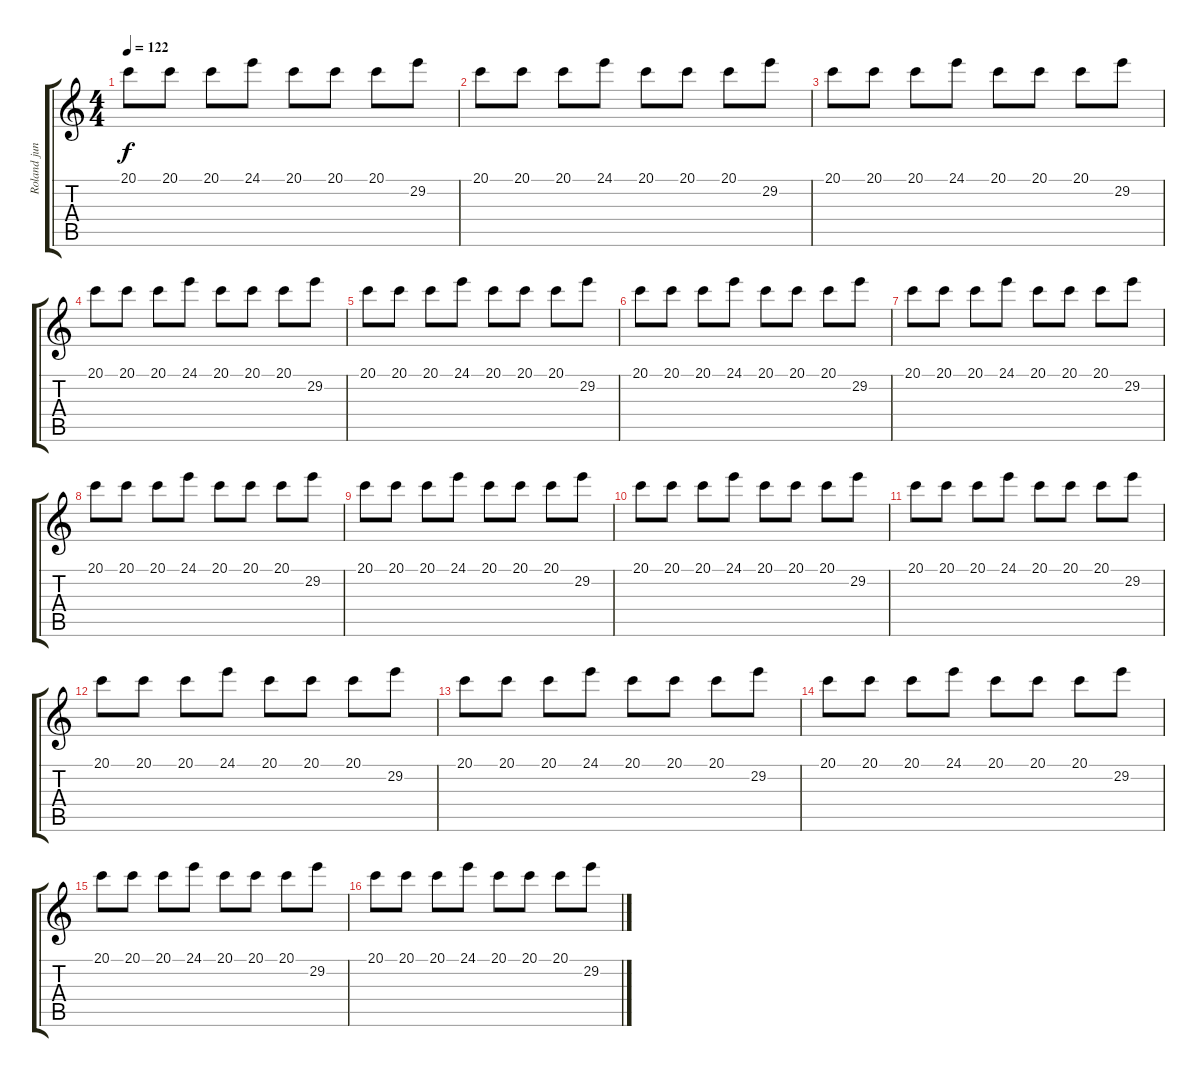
\track ("Roland juno DI" "Roland jun") {instrument lead2sawtooth}
\staff {score tabs}
\tuning (E4 B3 G3 D3 A2 E2) {hide}
\ts (4 4)
\tempo 122
\clef g2
\ks c
20.1.8{dy f} 20.1.8 20.1.8 24.1.8 20.1.8 20.1.8 20.1.8 29.2.8 |
20.1.8 20.1.8 20.1.8 24.1.8 20.1.8 20.1.8 20.1.8 29.2.8 |
20.1.8 20.1.8 20.1.8 24.1.8 20.1.8 20.1.8 20.1.8 29.2.8 |
20.1.8 20.1.8 20.1.8 24.1.8 20.1.8 20.1.8 20.1.8 29.2.8 |
20.1.8 20.1.8 20.1.8 24.1.8 20.1.8 20.1.8 20.1.8 29.2.8 |
20.1.8 20.1.8 20.1.8 24.1.8 20.1.8 20.1.8 20.1.8 29.2.8 |
20.1.8 20.1.8 20.1.8 24.1.8 20.1.8 20.1.8 20.1.8 29.2.8 |
20.1.8 20.1.8 20.1.8 24.1.8 20.1.8 20.1.8 20.1.8 29.2.8 |
20.1.8 20.1.8 20.1.8 24.1.8 20.1.8 20.1.8 20.1.8 29.2.8 |
20.1.8 20.1.8 20.1.8 24.1.8 20.1.8 20.1.8 20.1.8 29.2.8 |
20.1.8 20.1.8 20.1.8 24.1.8 20.1.8 20.1.8 20.1.8 29.2.8 |
20.1.8 20.1.8 20.1.8 24.1.8 20.1.8 20.1.8 20.1.8 29.2.8 |
20.1.8 20.1.8 20.1.8 24.1.8 20.1.8 20.1.8 20.1.8 29.2.8 |
20.1.8 20.1.8 20.1.8 24.1.8 20.1.8 20.1.8 20.1.8 29.2.8 |
20.1.8 20.1.8 20.1.8 24.1.8 20.1.8 20.1.8 20.1.8 29.2.8 |
20.1.8 20.1.8 20.1.8 24.1.8 20.1.8 20.1.8 20.1.8 29.2.8
